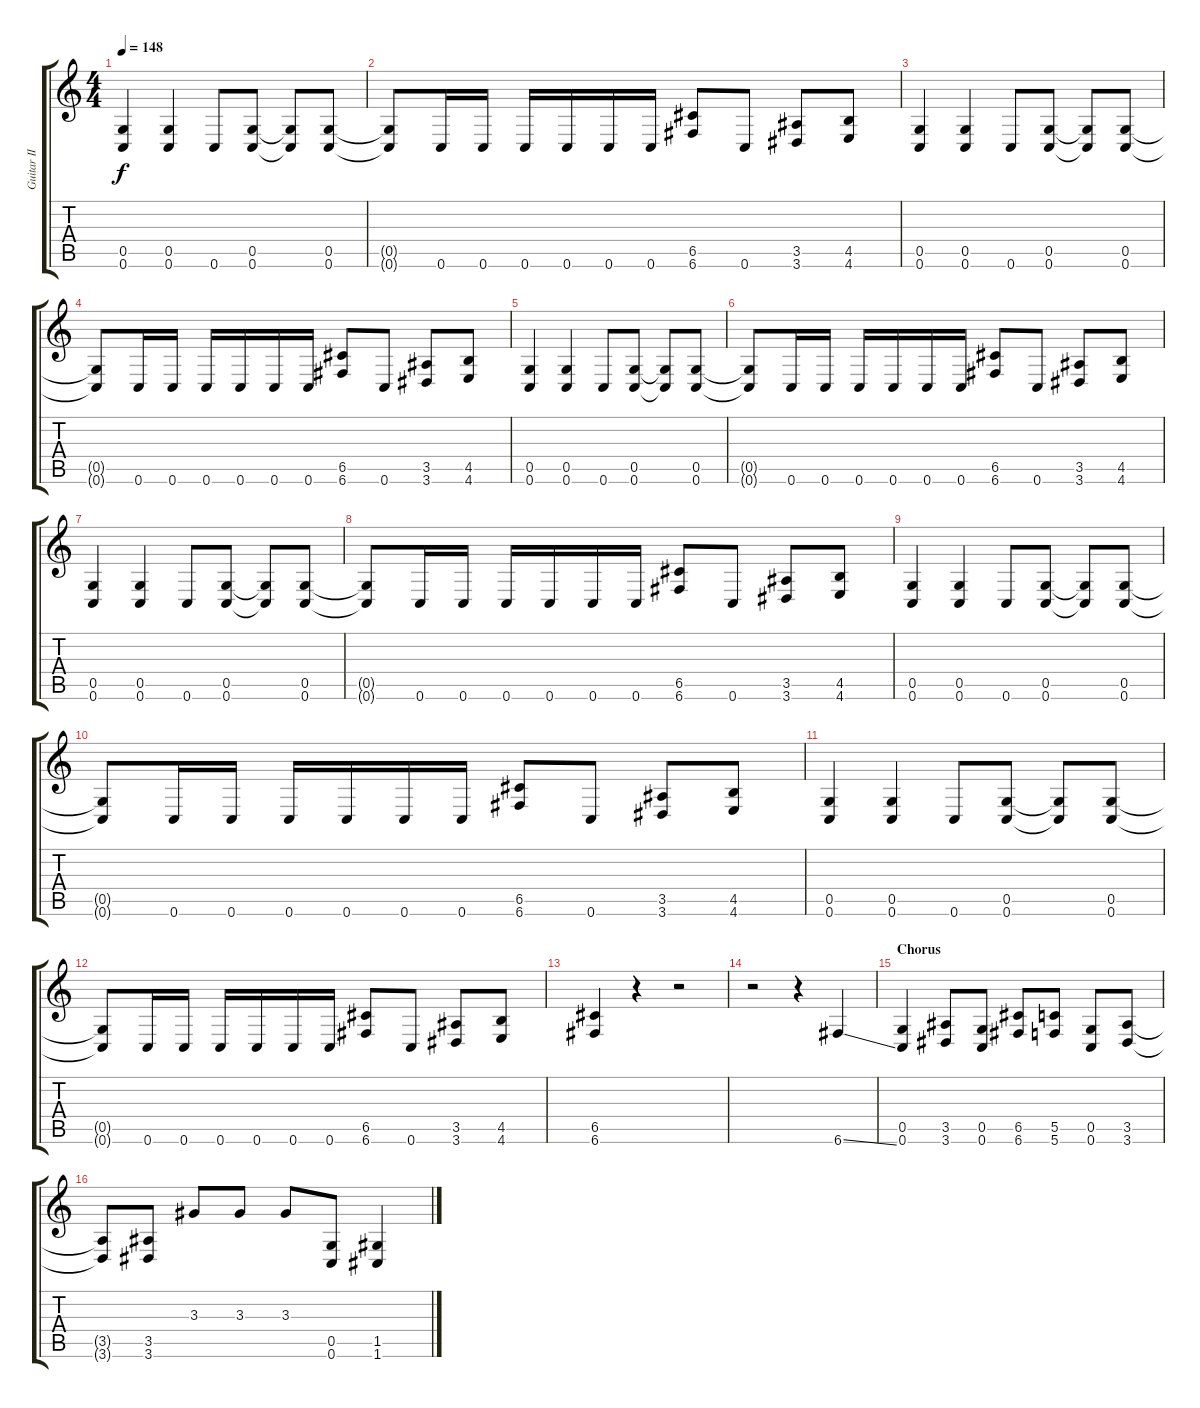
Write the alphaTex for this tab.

\track ("Guitar II" "Guitar II") {instrument distortionguitar}
\staff {score tabs}
\tuning (D4 A3 F3 C3 G2 C2) {hide}
\ts (4 4)
\tempo 148
\clef g2
\ks c
(0.5 0.6).4{dy f} (0.5 0.6).4 0.6.8 (0.5 0.6).8 (0.5{t} 0.6{t}).8 (0.5 0.6).8 |
(0.5{t} 0.6{t}).8 0.6.16 0.6.16 0.6.16 0.6.16 0.6.16 0.6.16 (6.5 6.6).8 0.6.8 (3.5 3.6).8 (4.5 4.6).8 |
(0.5 0.6).4 (0.5 0.6).4 0.6.8 (0.5 0.6).8 (0.5{t} 0.6{t}).8 (0.5 0.6).8 |
(0.5{t} 0.6{t}).8 0.6.16 0.6.16 0.6.16 0.6.16 0.6.16 0.6.16 (6.5 6.6).8 0.6.8 (3.5 3.6).8 (4.5 4.6).8 |
(0.5 0.6).4 (0.5 0.6).4 0.6.8 (0.5 0.6).8 (0.5{t} 0.6{t}).8 (0.5 0.6).8 |
(0.5{t} 0.6{t}).8 0.6.16 0.6.16 0.6.16 0.6.16 0.6.16 0.6.16 (6.5 6.6).8 0.6.8 (3.5 3.6).8 (4.5 4.6).8 |
(0.5 0.6).4 (0.5 0.6).4 0.6.8 (0.5 0.6).8 (0.5{t} 0.6{t}).8 (0.5 0.6).8 |
(0.5{t} 0.6{t}).8 0.6.16 0.6.16 0.6.16 0.6.16 0.6.16 0.6.16 (6.5 6.6).8 0.6.8 (3.5 3.6).8 (4.5 4.6).8 |
(0.5 0.6).4 (0.5 0.6).4 0.6.8 (0.5 0.6).8 (0.5{t} 0.6{t}).8 (0.5 0.6).8 |
(0.5{t} 0.6{t}).8 0.6.16 0.6.16 0.6.16 0.6.16 0.6.16 0.6.16 (6.5 6.6).8 0.6.8 (3.5 3.6).8 (4.5 4.6).8 |
(0.5 0.6).4 (0.5 0.6).4 0.6.8 (0.5 0.6).8 (0.5{t} 0.6{t}).8 (0.5 0.6).8 |
(0.5{t} 0.6{t}).8 0.6.16 0.6.16 0.6.16 0.6.16 0.6.16 0.6.16 (6.5 6.6).8 0.6.8 (3.5 3.6).8 (4.5 4.6).8 |
(6.5 6.6).4 r.4 r.2 |
r.2 r.4 6.6{ss}.4 |
\section ("" "Chorus")
(0.5 0.6).4 (3.5 3.6).8 (0.5 0.6).8 (6.5 6.6).8 (5.5 5.6).8 (0.5 0.6).8 (3.5 3.6).8 |
(3.5{t} 3.6{t}).8 (3.5 3.6).8 3.3.8 3.3.8 3.3.8 (0.5 0.6).8 (1.5 1.6).4
